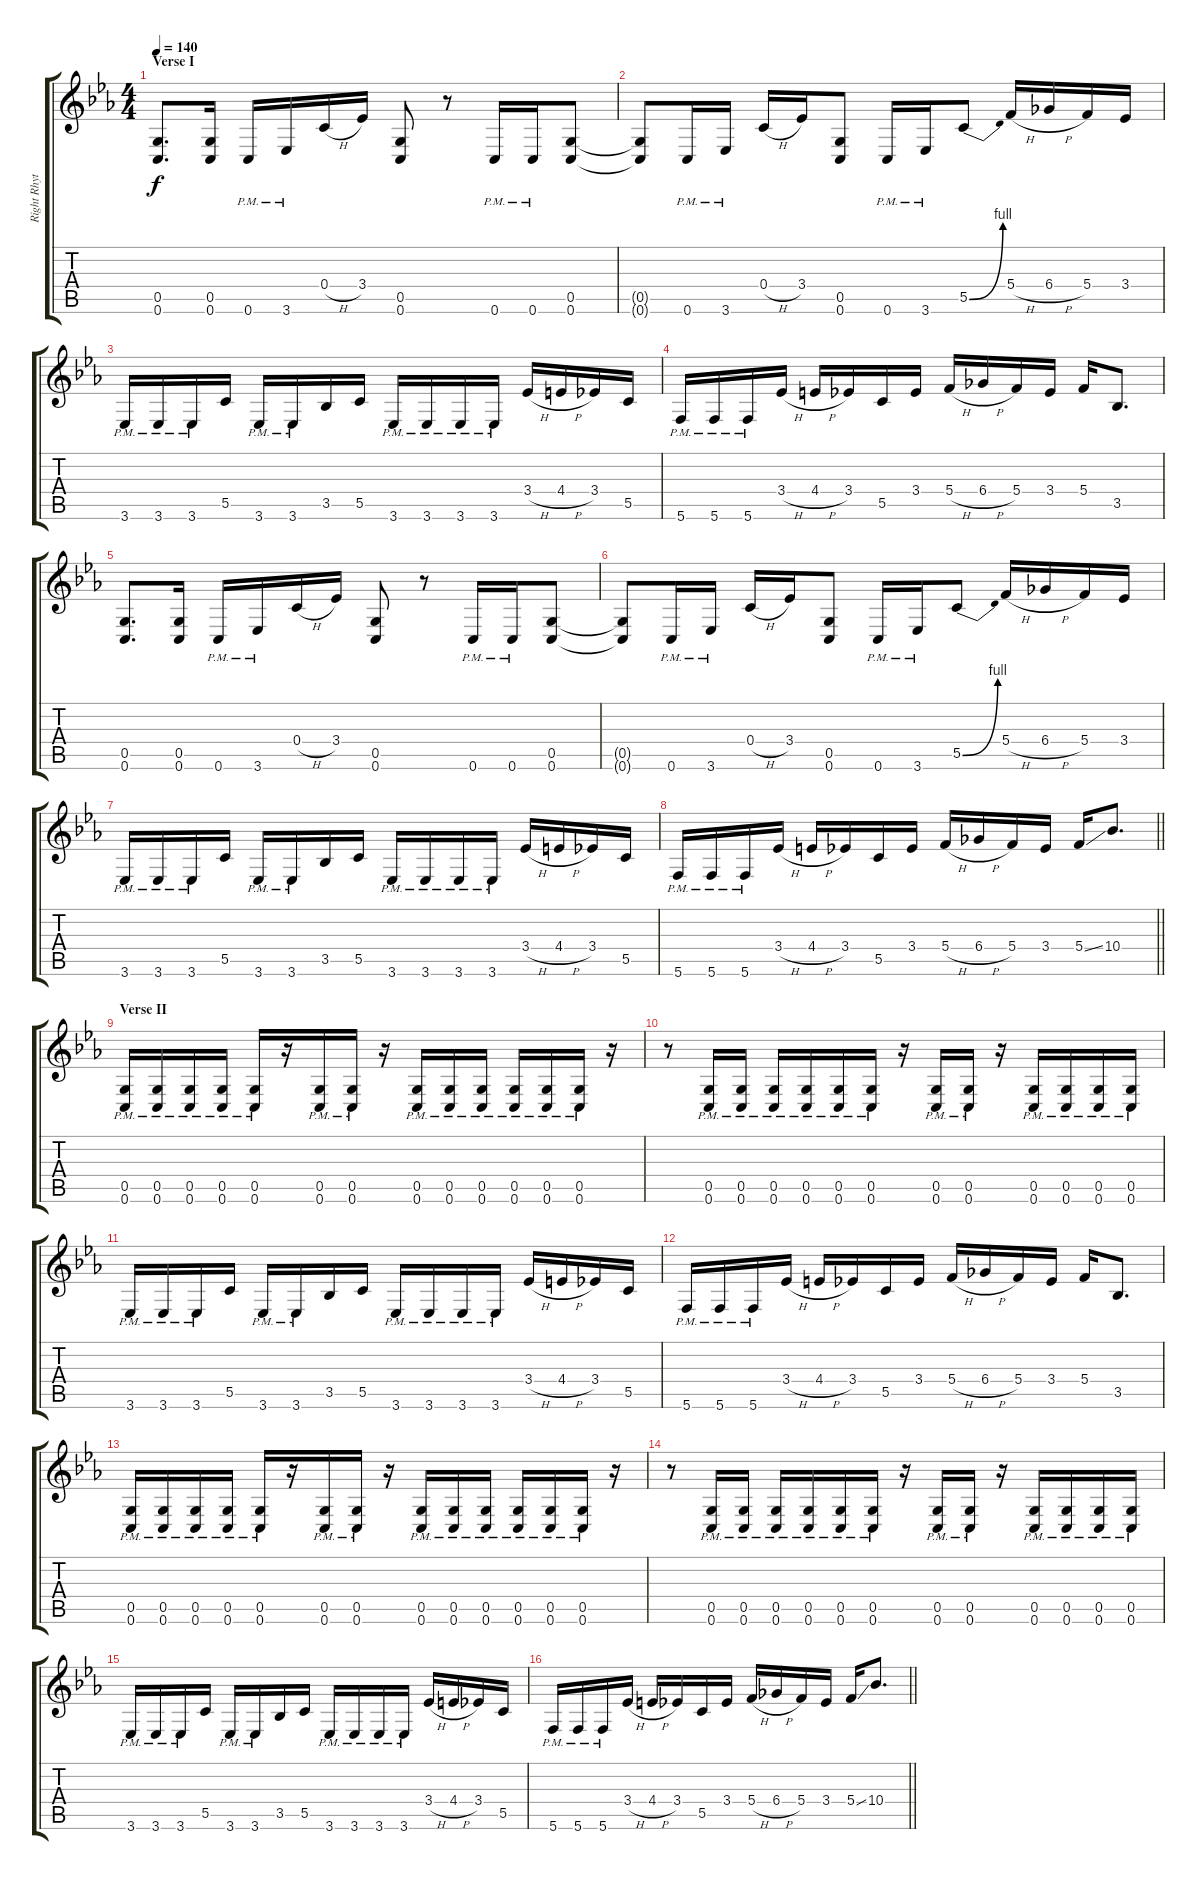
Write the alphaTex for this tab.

\track ("Right Rhythm Guitar" "Right Rhyt") {instrument overdrivenguitar}
\staff {score tabs}
\tuning (D4 A3 F3 C3 G2 C2) {hide}
\ts (4 4)
\section ("" "Verse I")
\tempo 140
\clef g2
\ks eb
(0.5 0.6).8{d dy f} (0.5 0.6).16 0.6{pm}.16 3.6{pm}.16 0.4{h}.16 3.4.16 (0.5 0.6).8 r.8 0.6{pm}.16 0.6{pm}.16 (0.5 0.6).8 |
(0.5{t} 0.6{t}).8 0.6{pm}.16 3.6{pm}.16 0.4{h}.16 3.4.16 (0.5 0.6).8 0.6{pm}.16 3.6{pm}.16 5.5{be (bend 0 0 60 4)}.8 5.4{h}.16 6.4{h}.16 5.4.16 3.4.16 |
3.6{pm}.16 3.6{pm}.16 3.6{pm}.16 5.5.16 3.6{pm}.16 3.6{pm}.16 3.5.16 5.5.16 3.6{pm}.16 3.6{pm}.16 3.6{pm}.16 3.6{pm}.16 3.4{h}.16 4.4{h}.16 3.4.16 5.5.16 |
5.6{pm}.16 5.6{pm}.16 5.6{pm}.16 3.4{h}.16 4.4{h}.16 3.4.16 5.5.16 3.4.16 5.4{h}.16 6.4{h}.16 5.4.16 3.4.16 5.4.16 3.5.8{d} |
(0.5 0.6).8{d} (0.5 0.6).16 0.6{pm}.16 3.6{pm}.16 0.4{h}.16 3.4.16 (0.5 0.6).8 r.8 0.6{pm}.16 0.6{pm}.16 (0.5 0.6).8 |
(0.5{t} 0.6{t}).8 0.6{pm}.16 3.6{pm}.16 0.4{h}.16 3.4.16 (0.5 0.6).8 0.6{pm}.16 3.6{pm}.16 5.5{be (bend 0 0 60 4)}.8 5.4{h}.16 6.4{h}.16 5.4.16 3.4.16 |
3.6{pm}.16 3.6{pm}.16 3.6{pm}.16 5.5.16 3.6{pm}.16 3.6{pm}.16 3.5.16 5.5.16 3.6{pm}.16 3.6{pm}.16 3.6{pm}.16 3.6{pm}.16 3.4{h}.16 4.4{h}.16 3.4.16 5.5.16 |
\barLineRight lightlight
5.6{pm}.16 5.6{pm}.16 5.6{pm}.16 3.4{h}.16 4.4{h}.16 3.4.16 5.5.16 3.4.16 5.4{h}.16 6.4{h}.16 5.4.16 3.4.16 5.4{ss}.16 10.4.8{d} |
\section ("" "Verse II")
(0.5{pm} 0.6{pm}).16 (0.5{pm} 0.6{pm}).16 (0.5{pm} 0.6{pm}).16 (0.5{pm} 0.6{pm}).16 (0.5{pm} 0.6{pm}).16 r.16 (0.5{pm} 0.6{pm}).16 (0.5{pm} 0.6{pm}).16 r.16 (0.5{pm} 0.6{pm}).16 (0.5{pm} 0.6{pm}).16 (0.5{pm} 0.6{pm}).16 (0.5{pm} 0.6{pm}).16 (0.5{pm} 0.6{pm}).16 (0.5{pm} 0.6{pm}).16 r.16 |
r.8 (0.5{pm} 0.6{pm}).16 (0.5{pm} 0.6{pm}).16 (0.5{pm} 0.6{pm}).16 (0.5{pm} 0.6{pm}).16 (0.5{pm} 0.6{pm}).16 (0.5{pm} 0.6{pm}).16 r.16 (0.5{pm} 0.6{pm}).16 (0.5{pm} 0.6{pm}).16 r.16 (0.5{pm} 0.6{pm}).16 (0.5{pm} 0.6{pm}).16 (0.5{pm} 0.6{pm}).16 (0.5{pm} 0.6{pm}).16 |
3.6{pm}.16 3.6{pm}.16 3.6{pm}.16 5.5.16 3.6{pm}.16 3.6{pm}.16 3.5.16 5.5.16 3.6{pm}.16 3.6{pm}.16 3.6{pm}.16 3.6{pm}.16 3.4{h}.16 4.4{h}.16 3.4.16 5.5.16 |
5.6{pm}.16 5.6{pm}.16 5.6{pm}.16 3.4{h}.16 4.4{h}.16 3.4.16 5.5.16 3.4.16 5.4{h}.16 6.4{h}.16 5.4.16 3.4.16 5.4.16 3.5.8{d} |
(0.5{pm} 0.6{pm}).16 (0.5{pm} 0.6{pm}).16 (0.5{pm} 0.6{pm}).16 (0.5{pm} 0.6{pm}).16 (0.5{pm} 0.6{pm}).16 r.16 (0.5{pm} 0.6{pm}).16 (0.5{pm} 0.6{pm}).16 r.16 (0.5{pm} 0.6{pm}).16 (0.5{pm} 0.6{pm}).16 (0.5{pm} 0.6{pm}).16 (0.5{pm} 0.6{pm}).16 (0.5{pm} 0.6{pm}).16 (0.5{pm} 0.6{pm}).16 r.16 |
r.8 (0.5{pm} 0.6{pm}).16 (0.5{pm} 0.6{pm}).16 (0.5{pm} 0.6{pm}).16 (0.5{pm} 0.6{pm}).16 (0.5{pm} 0.6{pm}).16 (0.5{pm} 0.6{pm}).16 r.16 (0.5{pm} 0.6{pm}).16 (0.5{pm} 0.6{pm}).16 r.16 (0.5{pm} 0.6{pm}).16 (0.5{pm} 0.6{pm}).16 (0.5{pm} 0.6{pm}).16 (0.5{pm} 0.6{pm}).16 |
3.6{pm}.16 3.6{pm}.16 3.6{pm}.16 5.5.16 3.6{pm}.16 3.6{pm}.16 3.5.16 5.5.16 3.6{pm}.16 3.6{pm}.16 3.6{pm}.16 3.6{pm}.16 3.4{h}.16 4.4{h}.16 3.4.16 5.5.16 |
\barLineRight lightlight
5.6{pm}.16 5.6{pm}.16 5.6{pm}.16 3.4{h}.16 4.4{h}.16 3.4.16 5.5.16 3.4.16 5.4{h}.16 6.4{h}.16 5.4.16 3.4.16 5.4{ss}.16 10.4.8{d}
